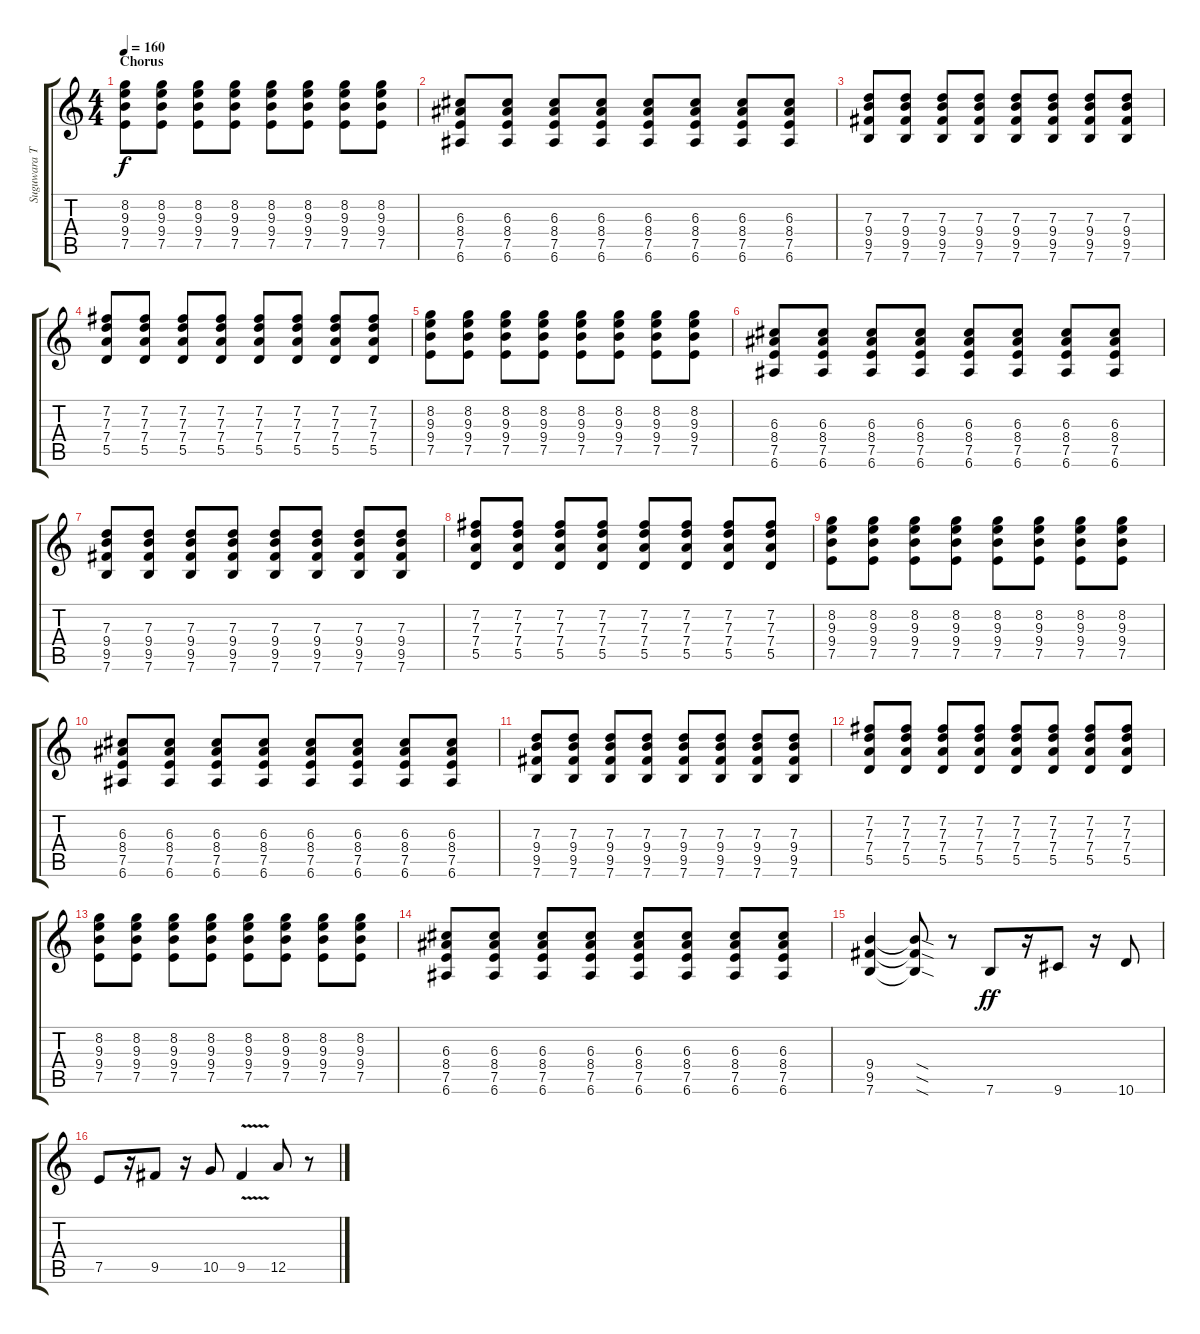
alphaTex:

\track ("Suguwara Takuro" "Suguwara T") {instrument overdrivenguitar}
\staff {score tabs}
\tuning (E4 B3 G3 D3 A2 E2) {hide}
\ts (4 4)
\section ("" "Chorus")
\tempo 160
\clef g2
\ks c
(8.2 9.3 9.4 7.5).8{dy f} (8.2 9.3 9.4 7.5).8 (8.2 9.3 9.4 7.5).8 (8.2 9.3 9.4 7.5).8 (8.2 9.3 9.4 7.5).8 (8.2 9.3 9.4 7.5).8 (8.2 9.3 9.4 7.5).8 (8.2 9.3 9.4 7.5).8 |
(6.3 8.4 7.5 6.6).8 (6.3 8.4 7.5 6.6).8 (6.3 8.4 7.5 6.6).8 (6.3 8.4 7.5 6.6).8 (6.3 8.4 7.5 6.6).8 (6.3 8.4 7.5 6.6).8 (6.3 8.4 7.5 6.6).8 (6.3 8.4 7.5 6.6).8 |
(7.3 9.4 9.5 7.6).8 (7.3 9.4 9.5 7.6).8 (7.3 9.4 9.5 7.6).8 (7.3 9.4 9.5 7.6).8 (7.3 9.4 9.5 7.6).8 (7.3 9.4 9.5 7.6).8 (7.3 9.4 9.5 7.6).8 (7.3 9.4 9.5 7.6).8 |
(7.2 7.3 7.4 5.5).8 (7.2 7.3 7.4 5.5).8 (7.2 7.3 7.4 5.5).8 (7.2 7.3 7.4 5.5).8 (7.2 7.3 7.4 5.5).8 (7.2 7.3 7.4 5.5).8 (7.2 7.3 7.4 5.5).8 (7.2 7.3 7.4 5.5).8 |
(8.2 9.3 9.4 7.5).8 (8.2 9.3 9.4 7.5).8 (8.2 9.3 9.4 7.5).8 (8.2 9.3 9.4 7.5).8 (8.2 9.3 9.4 7.5).8 (8.2 9.3 9.4 7.5).8 (8.2 9.3 9.4 7.5).8 (8.2 9.3 9.4 7.5).8 |
(6.3 8.4 7.5 6.6).8 (6.3 8.4 7.5 6.6).8 (6.3 8.4 7.5 6.6).8 (6.3 8.4 7.5 6.6).8 (6.3 8.4 7.5 6.6).8 (6.3 8.4 7.5 6.6).8 (6.3 8.4 7.5 6.6).8 (6.3 8.4 7.5 6.6).8 |
(7.3 9.4 9.5 7.6).8 (7.3 9.4 9.5 7.6).8 (7.3 9.4 9.5 7.6).8 (7.3 9.4 9.5 7.6).8 (7.3 9.4 9.5 7.6).8 (7.3 9.4 9.5 7.6).8 (7.3 9.4 9.5 7.6).8 (7.3 9.4 9.5 7.6).8 |
(7.2 7.3 7.4 5.5).8 (7.2 7.3 7.4 5.5).8 (7.2 7.3 7.4 5.5).8 (7.2 7.3 7.4 5.5).8 (7.2 7.3 7.4 5.5).8 (7.2 7.3 7.4 5.5).8 (7.2 7.3 7.4 5.5).8 (7.2 7.3 7.4 5.5).8 |
(8.2 9.3 9.4 7.5).8 (8.2 9.3 9.4 7.5).8 (8.2 9.3 9.4 7.5).8 (8.2 9.3 9.4 7.5).8 (8.2 9.3 9.4 7.5).8 (8.2 9.3 9.4 7.5).8 (8.2 9.3 9.4 7.5).8 (8.2 9.3 9.4 7.5).8 |
(6.3 8.4 7.5 6.6).8 (6.3 8.4 7.5 6.6).8 (6.3 8.4 7.5 6.6).8 (6.3 8.4 7.5 6.6).8 (6.3 8.4 7.5 6.6).8 (6.3 8.4 7.5 6.6).8 (6.3 8.4 7.5 6.6).8 (6.3 8.4 7.5 6.6).8 |
(7.3 9.4 9.5 7.6).8 (7.3 9.4 9.5 7.6).8 (7.3 9.4 9.5 7.6).8 (7.3 9.4 9.5 7.6).8 (7.3 9.4 9.5 7.6).8 (7.3 9.4 9.5 7.6).8 (7.3 9.4 9.5 7.6).8 (7.3 9.4 9.5 7.6).8 |
(7.2 7.3 7.4 5.5).8 (7.2 7.3 7.4 5.5).8 (7.2 7.3 7.4 5.5).8 (7.2 7.3 7.4 5.5).8 (7.2 7.3 7.4 5.5).8 (7.2 7.3 7.4 5.5).8 (7.2 7.3 7.4 5.5).8 (7.2 7.3 7.4 5.5).8 |
(8.2 9.3 9.4 7.5).8 (8.2 9.3 9.4 7.5).8 (8.2 9.3 9.4 7.5).8 (8.2 9.3 9.4 7.5).8 (8.2 9.3 9.4 7.5).8 (8.2 9.3 9.4 7.5).8 (8.2 9.3 9.4 7.5).8 (8.2 9.3 9.4 7.5).8 |
(6.3 8.4 7.5 6.6).8 (6.3 8.4 7.5 6.6).8 (6.3 8.4 7.5 6.6).8 (6.3 8.4 7.5 6.6).8 (6.3 8.4 7.5 6.6).8 (6.3 8.4 7.5 6.6).8 (6.3 8.4 7.5 6.6).8 (6.3 8.4 7.5 6.6).8 |
(9.4 9.5 7.6).4 (9.4{sod t} 9.5{sod t} 7.6{sod t}).8 r.8 7.6.8{dy ff} r.16 9.6.8 r.16 10.6.8 |
7.5.8 r.16 9.5.8 r.16 10.5.8 9.5{v}.4 12.5.8 r.8
